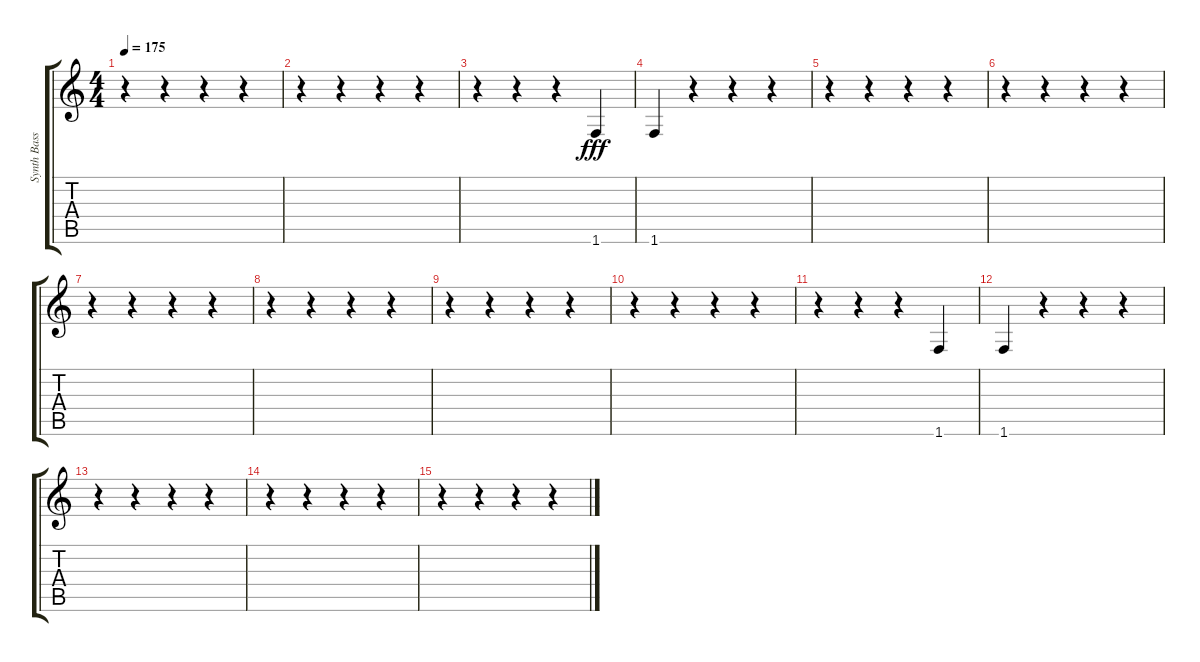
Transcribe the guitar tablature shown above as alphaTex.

\track ("Synth Bass" "Synth Bass") {instrument synthbass1}
\staff {score tabs}
\tuning (E4 B3 G3 D3 A2 E2) {hide}
\ts (4 4)
\tempo 175
\clef g2
\ks c
r.4{dy fff} r.4 r.4 r.4 |
r.4 r.4 r.4 r.4 |
r.4 r.4 r.4 1.6.4 |
1.6.4 r.4 r.4 r.4 |
r.4 r.4 r.4 r.4 |
r.4 r.4 r.4 r.4 |
r.4 r.4 r.4 r.4 |
r.4 r.4 r.4 r.4 |
r.4 r.4 r.4 r.4 |
r.4 r.4 r.4 r.4 |
r.4 r.4 r.4 1.6.4 |
1.6.4 r.4 r.4 r.4 |
r.4 r.4 r.4 r.4 |
r.4 r.4 r.4 r.4 |
r.4 r.4 r.4 r.4
